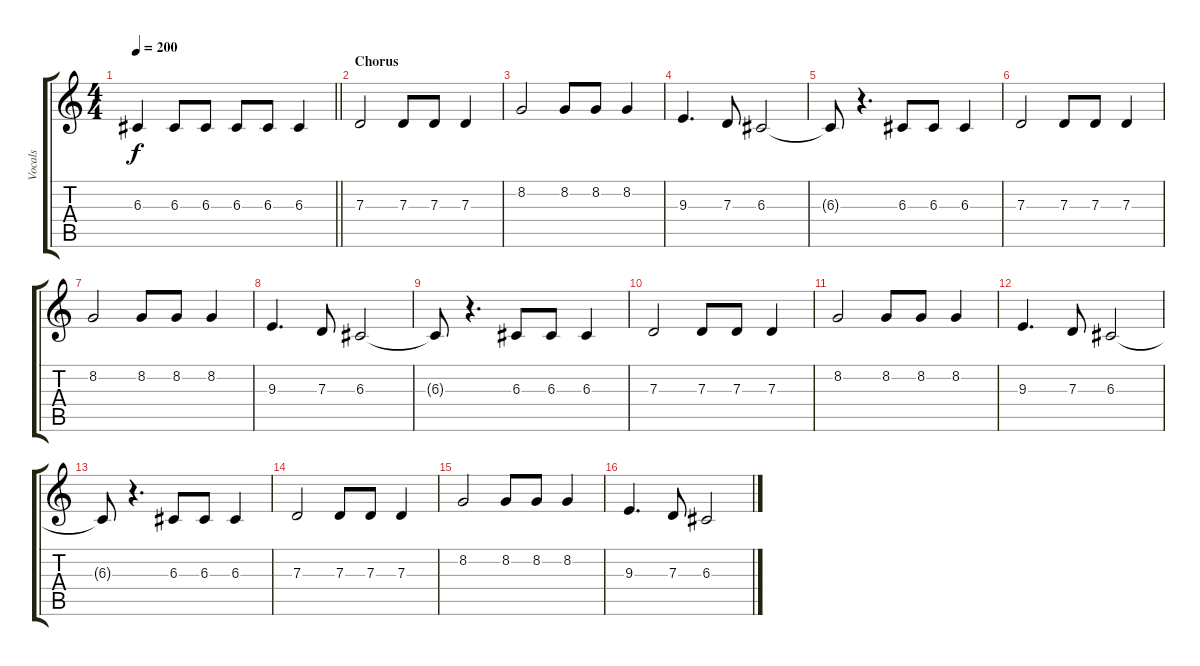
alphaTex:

\track ("Vocals" "Vocals") {instrument altosax}
\staff {score tabs}
\tuning (E4 B3 G3 D3 A2 E2) {hide}
\ts (4 4)
\tempo 200
\clef g2
\barLineRight lightlight
\ks c
6.3.4{dy f} 6.3.8 6.3.8 6.3.8 6.3.8 6.3.4 |
\section ("" "Chorus")
7.3.2 7.3.8 7.3.8 7.3.4 |
8.2.2 8.2.8 8.2.8 8.2.4 |
9.3.4{d} 7.3.8 6.3.2 |
6.3{t}.8 r.4{d} 6.3.8 6.3.8 6.3.4 |
7.3.2 7.3.8 7.3.8 7.3.4 |
8.2.2 8.2.8 8.2.8 8.2.4 |
9.3.4{d} 7.3.8 6.3.2 |
6.3{t}.8 r.4{d} 6.3.8 6.3.8 6.3.4 |
7.3.2 7.3.8 7.3.8 7.3.4 |
8.2.2 8.2.8 8.2.8 8.2.4 |
9.3.4{d} 7.3.8 6.3.2 |
6.3{t}.8 r.4{d} 6.3.8 6.3.8 6.3.4 |
7.3.2 7.3.8 7.3.8 7.3.4 |
8.2.2 8.2.8 8.2.8 8.2.4 |
9.3.4{d} 7.3.8 6.3.2
